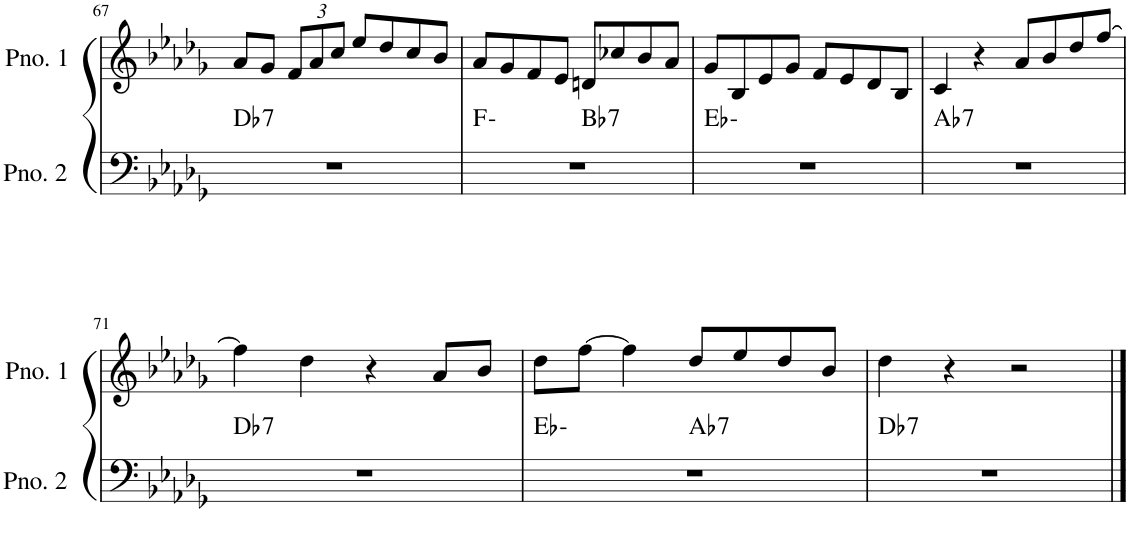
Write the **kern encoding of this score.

**kern	**harte	**kern
*part2	*part2	*part1
*staff2	*	*staff1
*I"ピアノ 2	*	*I"ピアノ 1
!!LO:PB:g=z
*clefF4	*	*clefG2
*k[b-e-a-d-g-]	*	*k[b-e-a-d-g-]
*M4/4	*	*M4/4
=67	=67	=67
!	!LO:H:kt=7	!
1r	Db:7	8a-/L
.	.	8g-/J
*	*	*Xbrackettup
.	.	12f/L
.	.	12a-/
.	.	12cc/J
.	.	8ee-/L
.	.	8dd-/
.	.	8cc/
.	.	8b-/J
=68	=68	=68
*^	*	*
1r	2ryy	F:min	8a-/L
.	.	.	8g-/
.	.	.	8f/
.	.	.	8e-/J
!	!	!LO:H:kt=7	!
.	2ryy	Bb:7	8dn/L
.	.	.	8cc-X/
.	.	.	8b-/
.	.	.	8a-/J
*v	*v	*	*
=69	=69	=69
1r	Eb:min	8g-/L
.	.	8B-/
.	.	8e-/
.	.	8g-/J
.	.	8f/L
.	.	8e-/
.	.	8d-/
.	.	8B-/J
=70	=70	=70
!	!LO:H:kt=7	!
1r	Ab:7	4c/
.	.	4r
.	.	8a-/L
.	.	8b-/
.	.	8dd-/
.	.	[8ff/J
!!LO:LB:g=z
=71	=71	=71
!	!LO:H:kt=7	!
1r	Db:7	4ff\]
.	.	4dd-\
.	.	4r
.	.	8a-/L
.	.	8b-/J
=72	=72	=72
*^	*	*
1r	2ryy	Eb:min	8dd-\L
.	.	.	[8ff\J
.	.	.	4ff\]
!	!	!LO:H:kt=7	!
.	2ryy	Ab:7	8dd-/L
.	.	.	8ee-/
.	.	.	8dd-/
.	.	.	8b-/J
=73	=73	=73	=73
!	!	!LO:H:kt=7	!
*v	*v	*	*
1r	Db:7	4dd-\
.	.	4r
.	.	2r
==	==	==
*-	*-	*-
